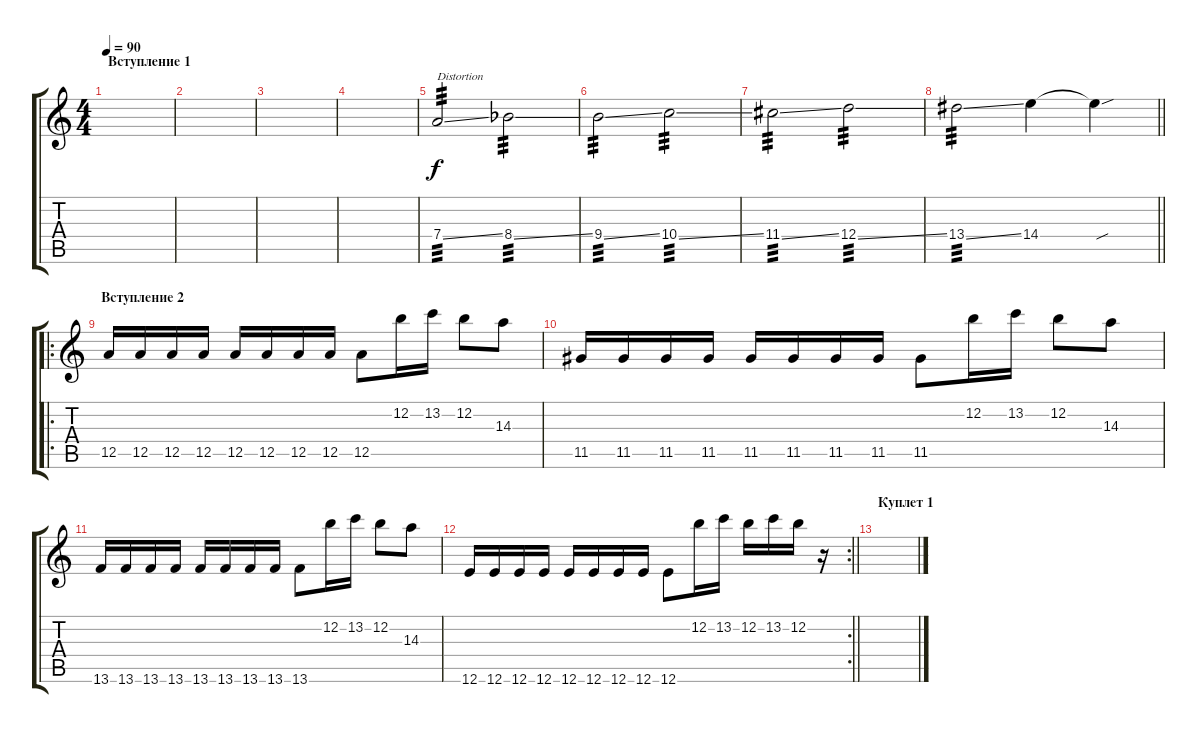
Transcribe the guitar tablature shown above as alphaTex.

\track "" {instrument acousticguitarsteel}
\staff {score tabs}
\tuning (E4 B3 G3 D3 A2 E2) {hide}
\ts (4 4)
\section ("" "Вступление 1")
\tempo 90
\clef g2
\ks c
|
|
|
|
7.4{ss}.2{txt "Distortion" tp 3} 8.4{ss acc b}.2{tp 3} |
9.4{ss}.2{tp 3} 10.4{ss}.2{tp 3} |
11.4{ss}.2{tp 3} 12.4{ss}.2{tp 3} |
\barLineRight lightlight
13.4{ss}.2{tp 3} 14.4.4 14.4{sou t}.4 |
\ro
\section ("" "Вступление 2")
12.5.16 12.5.16 12.5.16 12.5.16 12.5.16 12.5.16 12.5.16 12.5.16 12.5.8 12.2.16 13.2.16 12.2.8 14.3.8 |
11.5.16 11.5.16 11.5.16 11.5.16 11.5.16 11.5.16 11.5.16 11.5.16 11.5.8 12.2.16 13.2.16 12.2.8 14.3.8 |
13.6.16 13.6.16 13.6.16 13.6.16 13.6.16 13.6.16 13.6.16 13.6.16 13.6.8 12.2.16 13.2.16 12.2.8 14.3.8 |
\rc 2
\barLineRight lightlight
12.6.16 12.6.16 12.6.16 12.6.16 12.6.16 12.6.16 12.6.16 12.6.16 12.6.8 12.2.16 13.2.16 12.2.16 13.2.16 12.2.16 r.16 |
\section ("" "Куплет 1")
